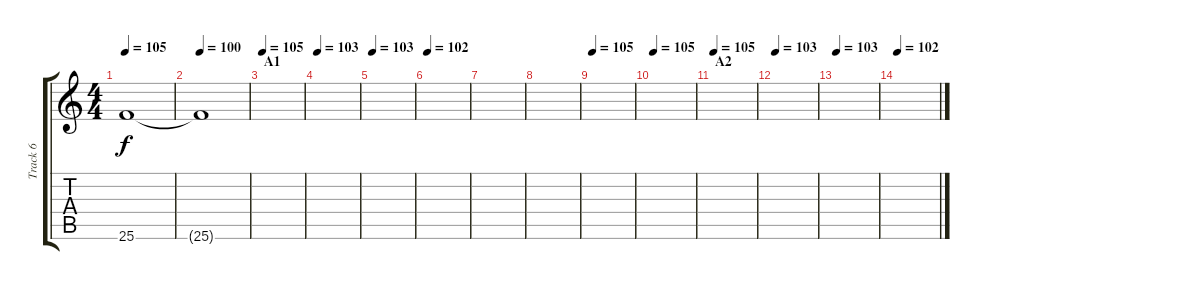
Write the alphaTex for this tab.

\track ("Track 6" "Track 6") {instrument applause}
\staff {score tabs}
\tuning (E4 B3 G3 D3 A2 E2) {hide}
\ts (4 4)
\tempo 105
\clef g2
\ks c
25.6{t}.1{dy f} |
\tempo 100
25.6{t}.1 |
\section ("" "A1")
\tempo 105
|
\tempo 103
|
\tempo 103
|
\tempo 102
|
|
|
\tempo 105
|
\tempo 105
|
\section ("" "A2")
\tempo 105
|
\tempo 103
|
\tempo 103
|
\tempo 102
